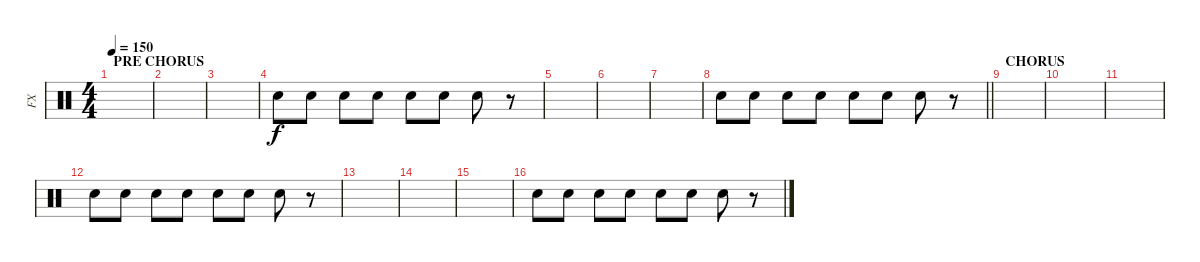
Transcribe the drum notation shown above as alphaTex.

\track ("FX" "FX") {instrument percussion}
\staff {score}
\articulation defaults
\ts (4 4)
\section ("" "PRE CHORUS")
\tempo 150
\clef neutral
\ks c
|
|
|
"Hand Clap (hit)".8 "Hand Clap (hit)".8 "Hand Clap (hit)".8 "Hand Clap (hit)".8 "Hand Clap (hit)".8 "Hand Clap (hit)".8 "Hand Clap (hit)".8 r.8 |
|
|
|
\barLineRight lightlight "Hand Clap (hit)".8 "Hand Clap (hit)".8 "Hand Clap (hit)".8 "Hand Clap (hit)".8 "Hand Clap (hit)".8 "Hand Clap (hit)".8 "Hand Clap (hit)".8
r.8 |
\section ("" "CHORUS")
|
|
|
"Hand Clap (hit)".8 "Hand Clap (hit)".8 "Hand Clap (hit)".8 "Hand Clap (hit)".8 "Hand Clap (hit)".8 "Hand Clap (hit)".8 "Hand Clap (hit)".8 r.8 |
|
|
|
"Hand Clap (hit)".8 "Hand Clap (hit)".8 "Hand Clap (hit)".8 "Hand Clap (hit)".8 "Hand Clap (hit)".8 "Hand Clap (hit)".8 "Hand Clap (hit)".8 r.8
